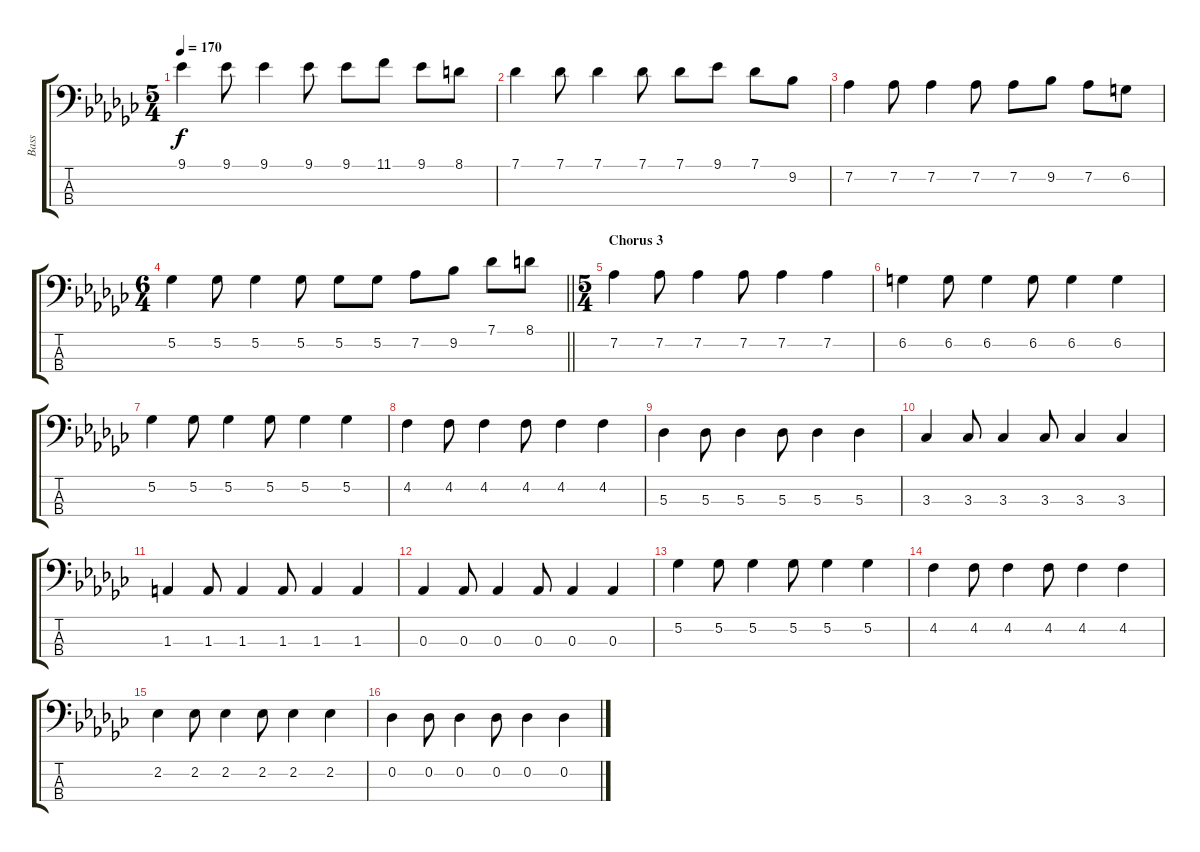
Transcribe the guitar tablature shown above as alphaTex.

\track ("Bass" "Bass") {instrument electricbassfinger}
\staff {score tabs}
\tuning (Gb2 Db2 Ab1 Eb1) {hide}
\ts (5 4)
\tempo 170
\clef f4
\ks gb
9.1.4{dy f} 9.1.8 9.1.4 9.1.8 9.1.8 11.1.8 9.1.8 8.1.8 |
7.1.4 7.1.8 7.1.4 7.1.8 7.1.8 9.1.8 7.1.8 9.2.8 |
7.2.4 7.2.8 7.2.4 7.2.8 7.2.8 9.2.8 7.2.8 6.2.8 |
\ts (6 4)
\barLineRight lightlight
5.2.4 5.2.8 5.2.4 5.2.8 5.2.8 5.2.8 7.2.8 9.2.8 7.1.8 8.1.8 |
\ts (5 4)
\section ("" "Chorus 3")
7.2.4 7.2.8 7.2.4 7.2.8 7.2.4 7.2.4 |
6.2.4 6.2.8 6.2.4 6.2.8 6.2.4 6.2.4 |
5.2.4 5.2.8 5.2.4 5.2.8 5.2.4 5.2.4 |
4.2.4 4.2.8 4.2.4 4.2.8 4.2.4 4.2.4 |
5.3.4 5.3.8 5.3.4 5.3.8 5.3.4 5.3.4 |
3.3.4 3.3.8 3.3.4 3.3.8 3.3.4 3.3.4 |
1.3.4 1.3.8 1.3.4 1.3.8 1.3.4 1.3.4 |
0.3.4 0.3.8 0.3.4 0.3.8 0.3.4 0.3.4 |
5.2.4 5.2.8 5.2.4 5.2.8 5.2.4 5.2.4 |
4.2.4 4.2.8 4.2.4 4.2.8 4.2.4 4.2.4 |
2.2.4 2.2.8 2.2.4 2.2.8 2.2.4 2.2.4 |
0.2.4 0.2.8 0.2.4 0.2.8 0.2.4 0.2.4
